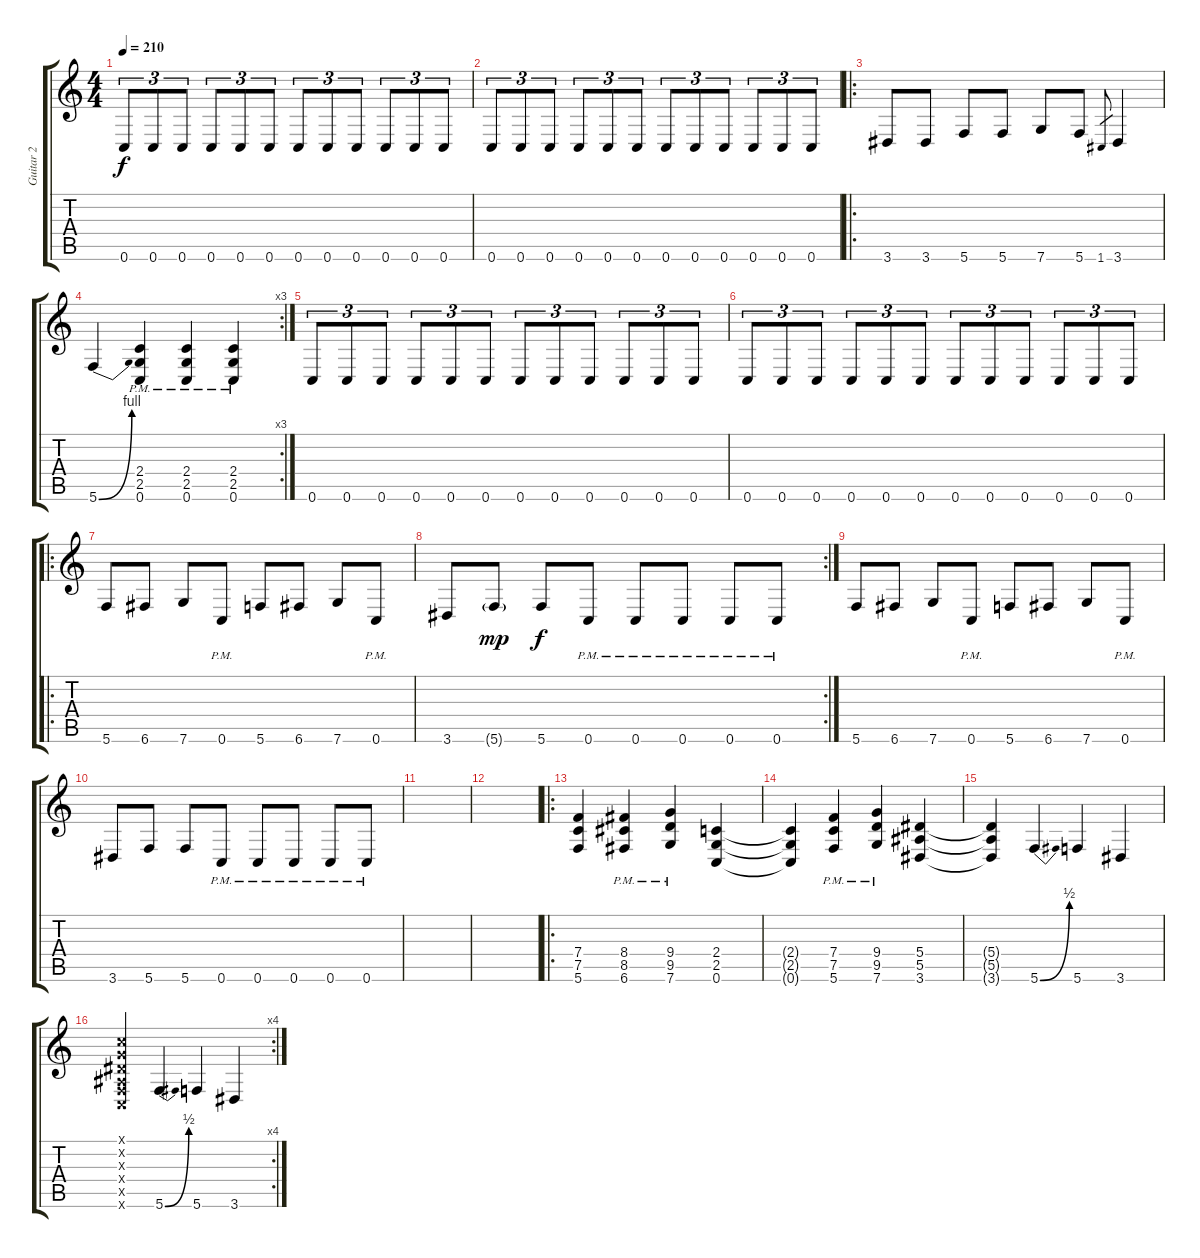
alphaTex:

\track ("Guitar 2" "Guitar 2") {instrument distortionguitar}
\staff {score tabs}
\tuning (C4 G3 Eb3 Bb2 F2 C2) {hide}
\ts (4 4)
\tempo 210
\clef g2
\ks c
0.6.8{tu (3 2) dy f} 0.6.8{tu (3 2)} 0.6.8{tu (3 2)} 0.6.8{tu (3 2)} 0.6.8{tu (3 2)} 0.6.8{tu (3 2)} 0.6.8{tu (3 2)} 0.6.8{tu (3 2)} 0.6.8{tu (3 2)} 0.6.8{tu (3 2)} 0.6.8{tu (3 2)} 0.6.8{tu (3 2)} |
0.6.8{tu (3 2)} 0.6.8{tu (3 2)} 0.6.8{tu (3 2)} 0.6.8{tu (3 2)} 0.6.8{tu (3 2)} 0.6.8{tu (3 2)} 0.6.8{tu (3 2)} 0.6.8{tu (3 2)} 0.6.8{tu (3 2)} 0.6.8{tu (3 2)} 0.6.8{tu (3 2)} 0.6.8{tu (3 2)} |
\ro
3.6.8 3.6.8 5.6.8 5.6.8 7.6.8 5.6.8 1.6.8{gr} 3.6.4 |
\rc 3
5.6{be (bend 0 0 60 4)}.4 (2.4{pm} 2.5{pm} 0.6{pm}).4 (2.4{pm} 2.5{pm} 0.6{pm}).4 (2.4{pm} 2.5{pm} 0.6{pm}).4 |
0.6.8{tu (3 2)} 0.6.8{tu (3 2)} 0.6.8{tu (3 2)} 0.6.8{tu (3 2)} 0.6.8{tu (3 2)} 0.6.8{tu (3 2)} 0.6.8{tu (3 2)} 0.6.8{tu (3 2)} 0.6.8{tu (3 2)} 0.6.8{tu (3 2)} 0.6.8{tu (3 2)} 0.6.8{tu (3 2)} |
0.6.8{tu (3 2)} 0.6.8{tu (3 2)} 0.6.8{tu (3 2)} 0.6.8{tu (3 2)} 0.6.8{tu (3 2)} 0.6.8{tu (3 2)} 0.6.8{tu (3 2)} 0.6.8{tu (3 2)} 0.6.8{tu (3 2)} 0.6.8{tu (3 2)} 0.6.8{tu (3 2)} 0.6.8{tu (3 2)} |
\ro
5.6.8 6.6.8 7.6.8 0.6{pm}.8 5.6.8 6.6.8 7.6.8 0.6{pm}.8 |
\rc 2
3.6.8 5.6{g}.8{dy mp} 5.6.8{dy f} 0.6{pm}.8 0.6{pm}.8 0.6{pm}.8 0.6{pm}.8 0.6{pm}.8 |
5.6.8 6.6.8 7.6.8 0.6{pm}.8 5.6.8 6.6.8 7.6.8 0.6{pm}.8 |
3.6.8 5.6.8 5.6.8 0.6{pm}.8 0.6{pm}.8 0.6{pm}.8 0.6{pm}.8 0.6{pm}.8 |
|
|
\ro
(7.4 7.5 5.6).4 (8.4{pm} 8.5{pm} 6.6{pm}).4 (9.4{pm} 9.5{pm} 7.6{pm}).4 (2.4 2.5 0.6).4 |
(2.4{t} 2.5{t} 0.6{t}).4 (7.4{pm} 7.5{pm} 5.6{pm}).4 (9.4{pm} 9.5{pm} 7.6{pm}).4 (5.4 5.5 3.6).4 |
(5.4{t} 5.5{t} 3.6{t}).4 5.6{be (bend 0 0 60 2)}.4 5.6.4 3.6.4 |
\rc 4
(0.1{x} 0.2{x} 0.3{x} 0.4{x} 0.5{x} 0.6{x}).4 5.6{be (bend 0 0 60 2)}.4 5.6.4 3.6.4
